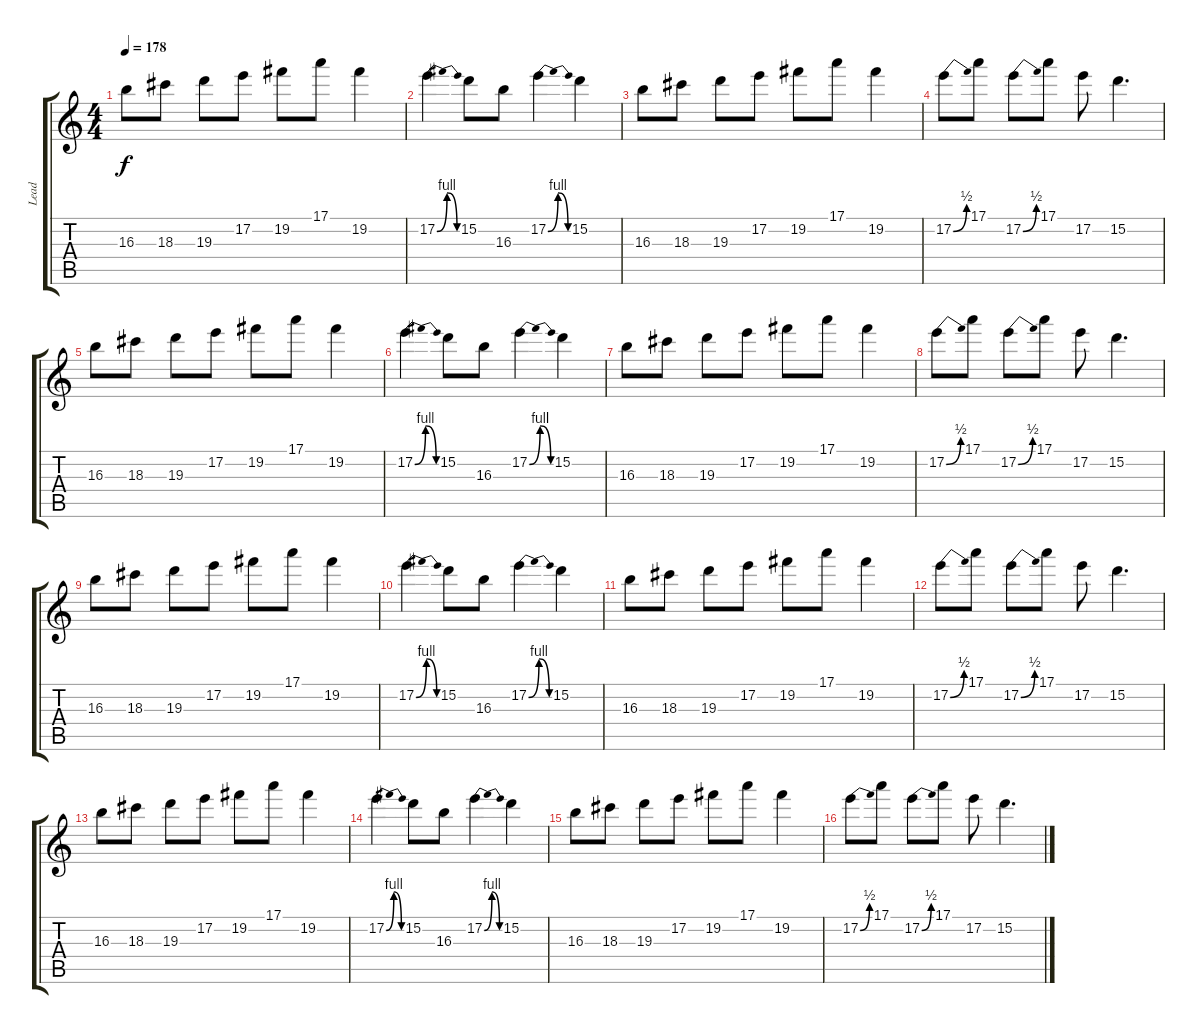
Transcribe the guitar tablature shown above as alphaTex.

\track ("Lead" "Lead") {instrument acousticguitarsteel}
\staff {score tabs}
\tuning (E4 B3 G3 D3 A2 E2) {hide}
\ts (4 4)
\tempo 178
\clef g2
\ks c
16.3.8{dy f} 18.3.8 19.3.8 17.2.8 19.2.8 17.1.8 19.2.4 |
17.2{be (bendrelease 0 0 30 4 30 4 60 0)}.4 15.2.8 16.3.8 17.2{be (bendrelease 0 0 30 4 30 4 60 0)}.4 15.2.4 |
16.3.8 18.3.8 19.3.8 17.2.8 19.2.8 17.1.8 19.2.4 |
17.2{be (bend 0 0 60 2)}.8 17.1.8 17.2{be (bend 0 0 60 2)}.8 17.1.8 17.2.8 15.2.4{d} |
16.3.8 18.3.8 19.3.8 17.2.8 19.2.8 17.1.8 19.2.4 |
17.2{be (bendrelease 0 0 30 4 30 4 60 0)}.4 15.2.8 16.3.8 17.2{be (bendrelease 0 0 30 4 30 4 60 0)}.4 15.2.4 |
16.3.8 18.3.8 19.3.8 17.2.8 19.2.8 17.1.8 19.2.4 |
17.2{be (bend 0 0 60 2)}.8 17.1.8 17.2{be (bend 0 0 60 2)}.8 17.1.8 17.2.8 15.2.4{d} |
16.3.8 18.3.8 19.3.8 17.2.8 19.2.8 17.1.8 19.2.4 |
17.2{be (bendrelease 0 0 30 4 30 4 60 0)}.4 15.2.8 16.3.8 17.2{be (bendrelease 0 0 30 4 30 4 60 0)}.4 15.2.4 |
16.3.8 18.3.8 19.3.8 17.2.8 19.2.8 17.1.8 19.2.4 |
17.2{be (bend 0 0 60 2)}.8 17.1.8 17.2{be (bend 0 0 60 2)}.8 17.1.8 17.2.8 15.2.4{d} |
16.3.8 18.3.8 19.3.8 17.2.8 19.2.8 17.1.8 19.2.4 |
17.2{be (bendrelease 0 0 30 4 30 4 60 0)}.4 15.2.8 16.3.8 17.2{be (bendrelease 0 0 30 4 30 4 60 0)}.4 15.2.4 |
16.3.8 18.3.8 19.3.8 17.2.8 19.2.8 17.1.8 19.2.4 |
17.2{be (bend 0 0 60 2)}.8 17.1.8 17.2{be (bend 0 0 60 2)}.8 17.1.8 17.2.8 15.2.4{d}
